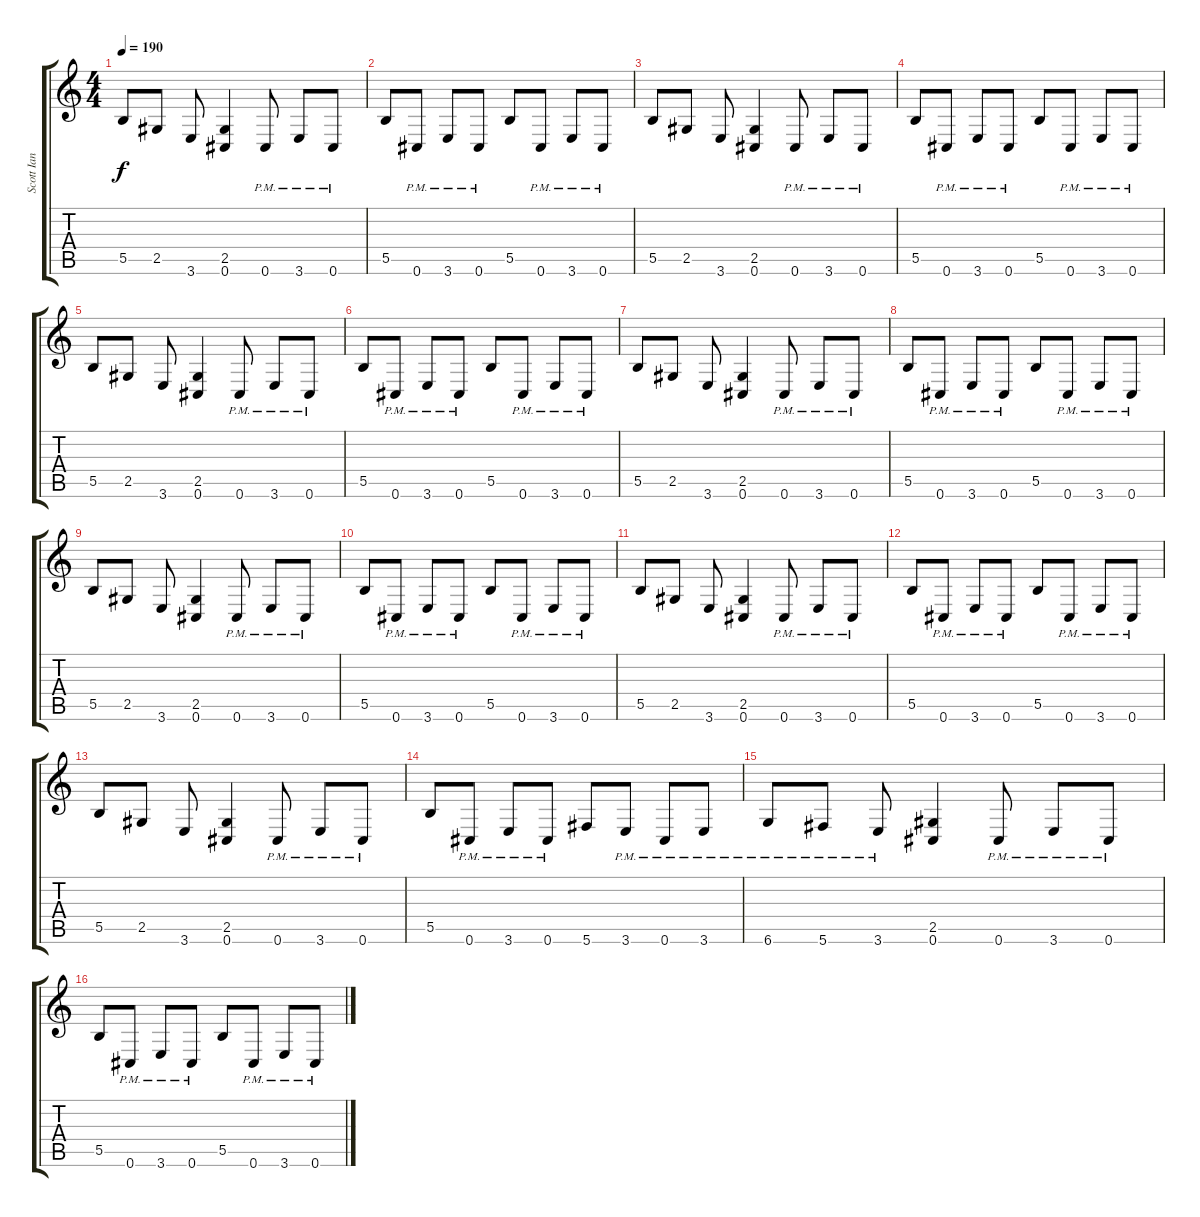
\track ("Scott Ian" "Scott Ian") {instrument distortionguitar}
\staff {score tabs}
\tuning (Db4 Ab3 E3 B2 Gb2 Db2) {hide}
\ts (4 4)
\tempo 190
\clef g2
\ks c
5.5.8{dy f} 2.5.8 3.6.8 (2.5 0.6).4 0.6{pm}.8 3.6{pm}.8 0.6{pm}.8 |
5.5.8 0.6{pm}.8 3.6{pm}.8 0.6{pm}.8 5.5.8 0.6{pm}.8 3.6{pm}.8 0.6{pm}.8 |
5.5.8 2.5.8 3.6.8 (2.5 0.6).4 0.6{pm}.8 3.6{pm}.8 0.6{pm}.8 |
5.5.8 0.6{pm}.8 3.6{pm}.8 0.6{pm}.8 5.5.8 0.6{pm}.8 3.6{pm}.8 0.6{pm}.8 |
5.5.8 2.5.8 3.6.8 (2.5 0.6).4 0.6{pm}.8 3.6{pm}.8 0.6{pm}.8 |
5.5.8 0.6{pm}.8 3.6{pm}.8 0.6{pm}.8 5.5.8 0.6{pm}.8 3.6{pm}.8 0.6{pm}.8 |
5.5.8 2.5.8 3.6.8 (2.5 0.6).4 0.6{pm}.8 3.6{pm}.8 0.6{pm}.8 |
5.5.8 0.6{pm}.8 3.6{pm}.8 0.6{pm}.8 5.5.8 0.6{pm}.8 3.6{pm}.8 0.6{pm}.8 |
5.5.8 2.5.8 3.6.8 (2.5 0.6).4 0.6{pm}.8 3.6{pm}.8 0.6{pm}.8 |
5.5.8 0.6{pm}.8 3.6{pm}.8 0.6{pm}.8 5.5.8 0.6{pm}.8 3.6{pm}.8 0.6{pm}.8 |
5.5.8 2.5.8 3.6.8 (2.5 0.6).4 0.6{pm}.8 3.6{pm}.8 0.6{pm}.8 |
5.5.8 0.6{pm}.8 3.6{pm}.8 0.6{pm}.8 5.5.8 0.6{pm}.8 3.6{pm}.8 0.6{pm}.8 |
5.5.8 2.5.8 3.6.8 (2.5 0.6).4 0.6{pm}.8 3.6{pm}.8 0.6{pm}.8 |
5.5.8 0.6{pm}.8 3.6{pm}.8 0.6{pm}.8 5.6.8 3.6{pm}.8 0.6{pm}.8 3.6{pm}.8 |
6.6{pm}.8 5.6{pm}.8 3.6{pm}.8 (2.5 0.6).4 0.6{pm}.8 3.6{pm}.8 0.6{pm}.8 |
5.5.8 0.6{pm}.8 3.6{pm}.8 0.6{pm}.8 5.5.8 0.6{pm}.8 3.6{pm}.8 0.6{pm}.8
